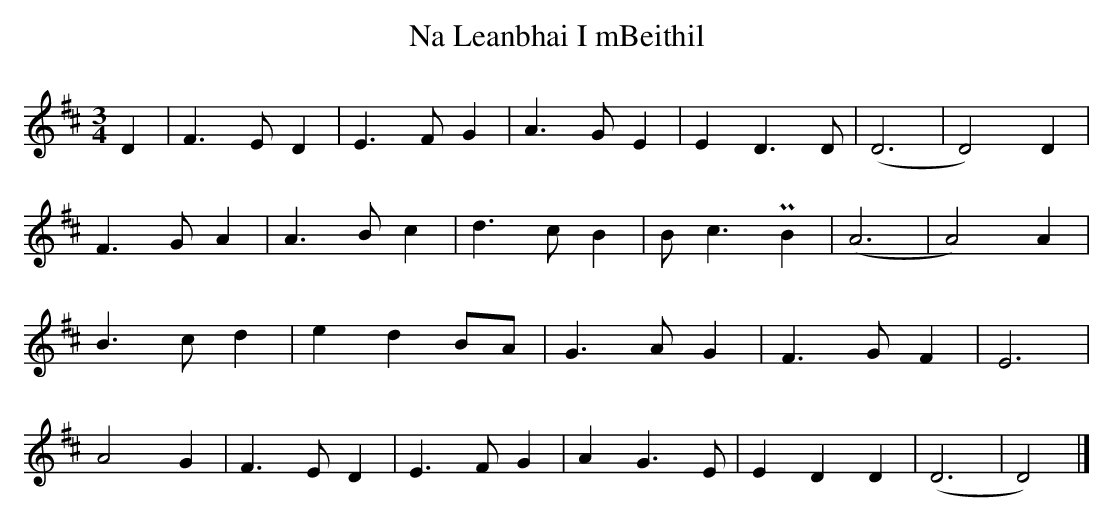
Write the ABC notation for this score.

X:1
U: ~ = !turn!
T:Na Leanbhai I mBeithil
L:1/8
M:3/4
K:D
D2 | F3 E D2 | E3 F G2 | A3 G E2 | E2 D3 D | (D6 | D4) D2 |
F3 G A2 | A3 B c2 | d3 c B2 | B c3 PB2 | (A6 | A4) A2 |
B3 c d2 | e2 d2 BA | G3 A G2 | F3 G F2 | E6 |
A4 G2 | F3 E D2 | E3 F G2 | A2 G3 E | E2 D2 D2 | (D6 | D4) |]
